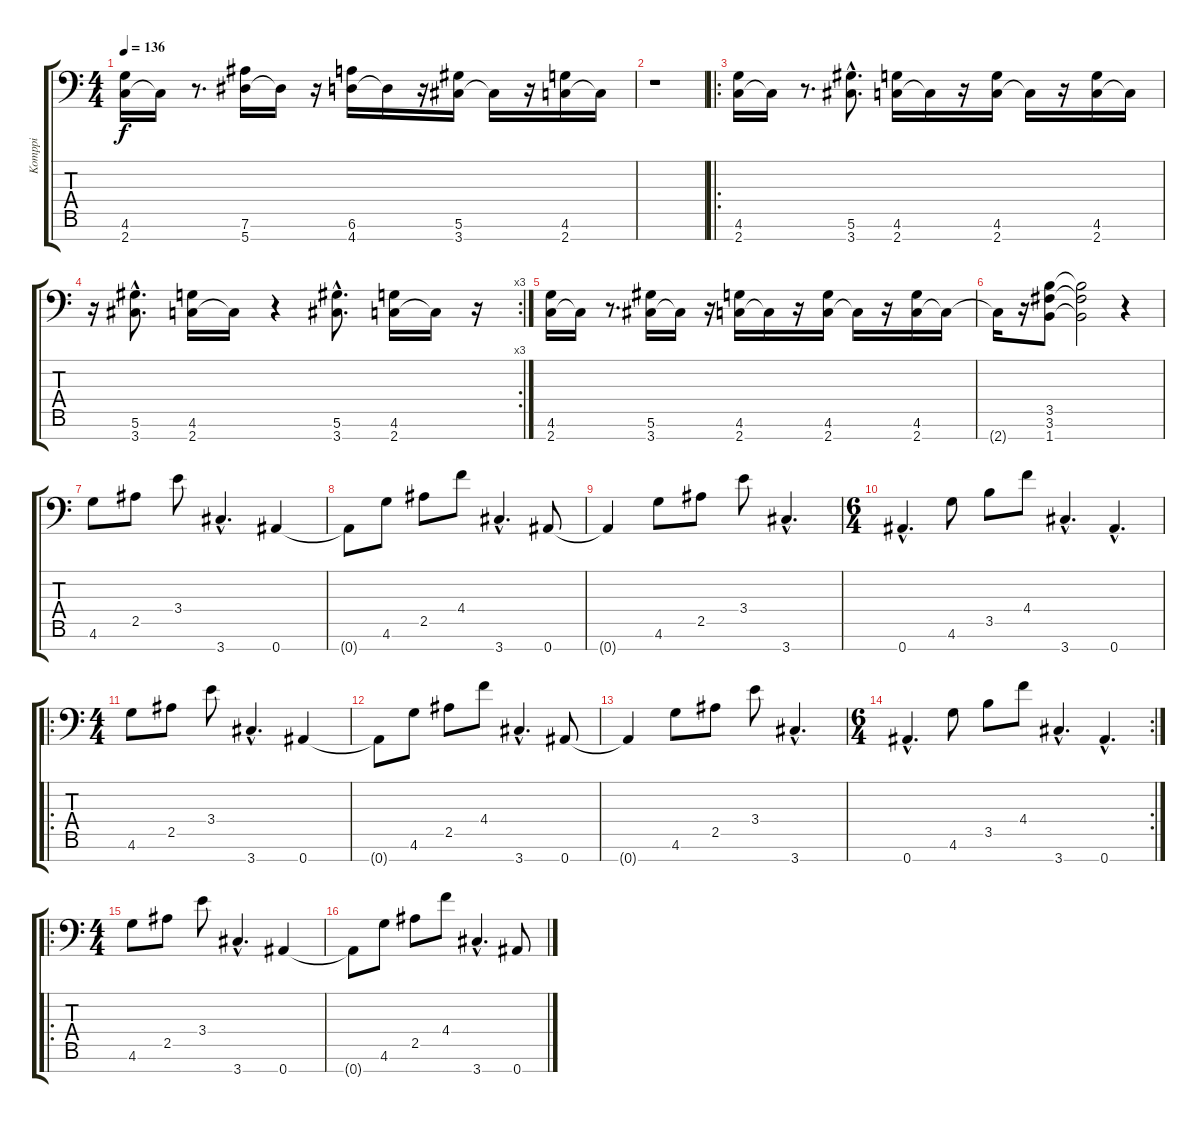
\track ("Komppi" "Komppi") {instrument distortionguitar}
\staff {score tabs}
\tuning (Eb4 Bb3 Gb3 Db3 Ab2 Eb2 Bb1) {hide}
\ts (4 4)
\tempo 136
\clef f4
\ks c
(4.6 2.7).16{dy f} 2.7{t}.16 r.8{d} (7.6 5.7).16 5.7{t}.16 r.16 (6.6 4.7).16 4.7{t}.16 r.16 (5.6 3.7).16 3.7{t}.16 r.16 (4.6 2.7).16 2.7{t}.16 |
r.1 |
\ro
(4.6 2.7).16 2.7{t}.16 r.8{d} (5.6{hac} 3.7{hac}).8{d} (4.6 2.7).16 2.7{t}.16 r.16 (4.6 2.7).16 2.7{t}.16 r.16 (4.6 2.7).16 2.7{t}.16 |
\rc 3
r.16 (5.6{hac} 3.7{hac}).8{d} (4.6 2.7).16 2.7{t}.16 r.4 (5.6{hac} 3.7{hac}).8{d} (4.6 2.7).16 2.7{t}.16 r.16 |
(4.6 2.7).16 2.7{t}.16 r.8{d} (5.6 3.7).16 3.7{t}.16 r.16 (4.6 2.7).16 2.7{t}.16 r.16 (4.6 2.7).16 2.7{t}.16 r.16 (4.6 2.7).16 2.7{t}.16 |
2.7{t}.16 r.16 (3.5 3.6 1.7).8 (3.5{t} 3.6{t} 1.7{t}).2 r.4 |
4.6.8 2.5.8 3.4.8 3.7{hac}.4{d} 0.7.4 |
0.7{t}.8 4.6.8 2.5.8 4.4.8 3.7{hac}.4{d} 0.7.8 |
0.7{t}.4 4.6.8 2.5.8 3.4.8 3.7{hac}.4{d} |
\ts (6 4)
0.7{hac}.4{d} 4.6.8 3.5.8 4.4.8 3.7{hac}.4{d} 0.7{hac}.4{d} |
\ro
\ts (4 4)
4.6.8 2.5.8 3.4.8 3.7{hac}.4{d} 0.7.4 |
0.7{t}.8 4.6.8 2.5.8 4.4.8 3.7{hac}.4{d} 0.7.8 |
0.7{t}.4 4.6.8 2.5.8 3.4.8 3.7{hac}.4{d} |
\rc 2
\ts (6 4)
0.7{hac}.4{d} 4.6.8 3.5.8 4.4.8 3.7{hac}.4{d} 0.7{hac}.4{d} |
\ro
\ts (4 4)
4.6.8 2.5.8 3.4.8 3.7{hac}.4{d} 0.7.4 |
0.7{t}.8 4.6.8 2.5.8 4.4.8 3.7{hac}.4{d} 0.7.8
